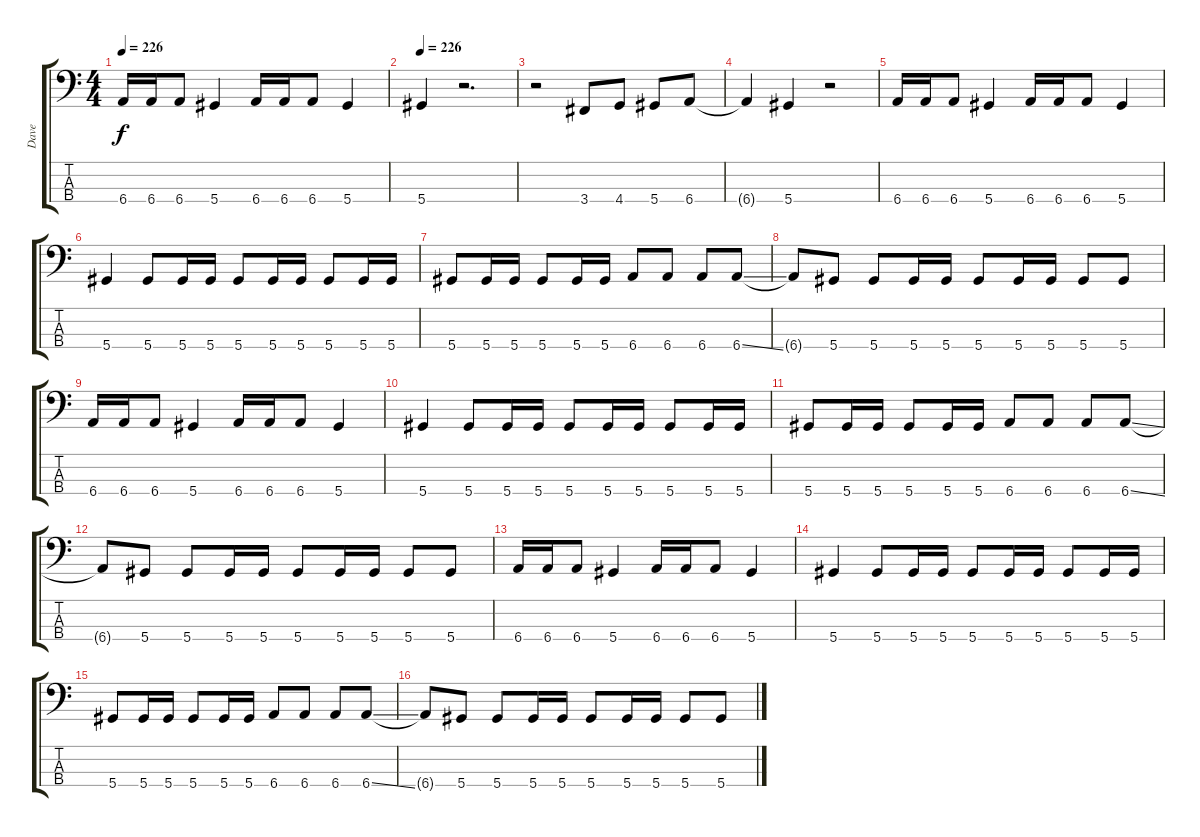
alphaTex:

\track ("Dave" "Dave") {instrument electricbassfinger}
\staff {score tabs}
\tuning (Gb2 Db2 Ab1 Eb1) {hide}
\ts (4 4)
\tempo 226
\clef f4
\ks c
6.4.16{dy f} 6.4.16 6.4.8 5.4.4 6.4.16 6.4.16 6.4.8 5.4.4 |
\tempo 226
5.4.4 r.2{d} |
r.2 3.4.8 4.4.8 5.4.8 6.4.8 |
6.4{t}.4 5.4.4 r.2 |
6.4.16 6.4.16 6.4.8 5.4.4 6.4.16 6.4.16 6.4.8 5.4.4 |
5.4.4 5.4.8 5.4.16 5.4.16 5.4.8 5.4.16 5.4.16 5.4.8 5.4.16 5.4.16 |
5.4.8 5.4.16 5.4.16 5.4.8 5.4.16 5.4.16 6.4.8 6.4.8 6.4.8 6.4{ss}.8 |
6.4{t}.8 5.4.8 5.4.8 5.4.16 5.4.16 5.4.8 5.4.16 5.4.16 5.4.8 5.4.8 |
6.4.16 6.4.16 6.4.8 5.4.4 6.4.16 6.4.16 6.4.8 5.4.4 |
5.4.4 5.4.8 5.4.16 5.4.16 5.4.8 5.4.16 5.4.16 5.4.8 5.4.16 5.4.16 |
5.4.8 5.4.16 5.4.16 5.4.8 5.4.16 5.4.16 6.4.8 6.4.8 6.4.8 6.4{ss}.8 |
6.4{t}.8 5.4.8 5.4.8 5.4.16 5.4.16 5.4.8 5.4.16 5.4.16 5.4.8 5.4.8 |
6.4.16 6.4.16 6.4.8 5.4.4 6.4.16 6.4.16 6.4.8 5.4.4 |
5.4.4 5.4.8 5.4.16 5.4.16 5.4.8 5.4.16 5.4.16 5.4.8 5.4.16 5.4.16 |
5.4.8 5.4.16 5.4.16 5.4.8 5.4.16 5.4.16 6.4.8 6.4.8 6.4.8 6.4{ss}.8 |
6.4{t}.8 5.4.8 5.4.8 5.4.16 5.4.16 5.4.8 5.4.16 5.4.16 5.4.8 5.4.8
